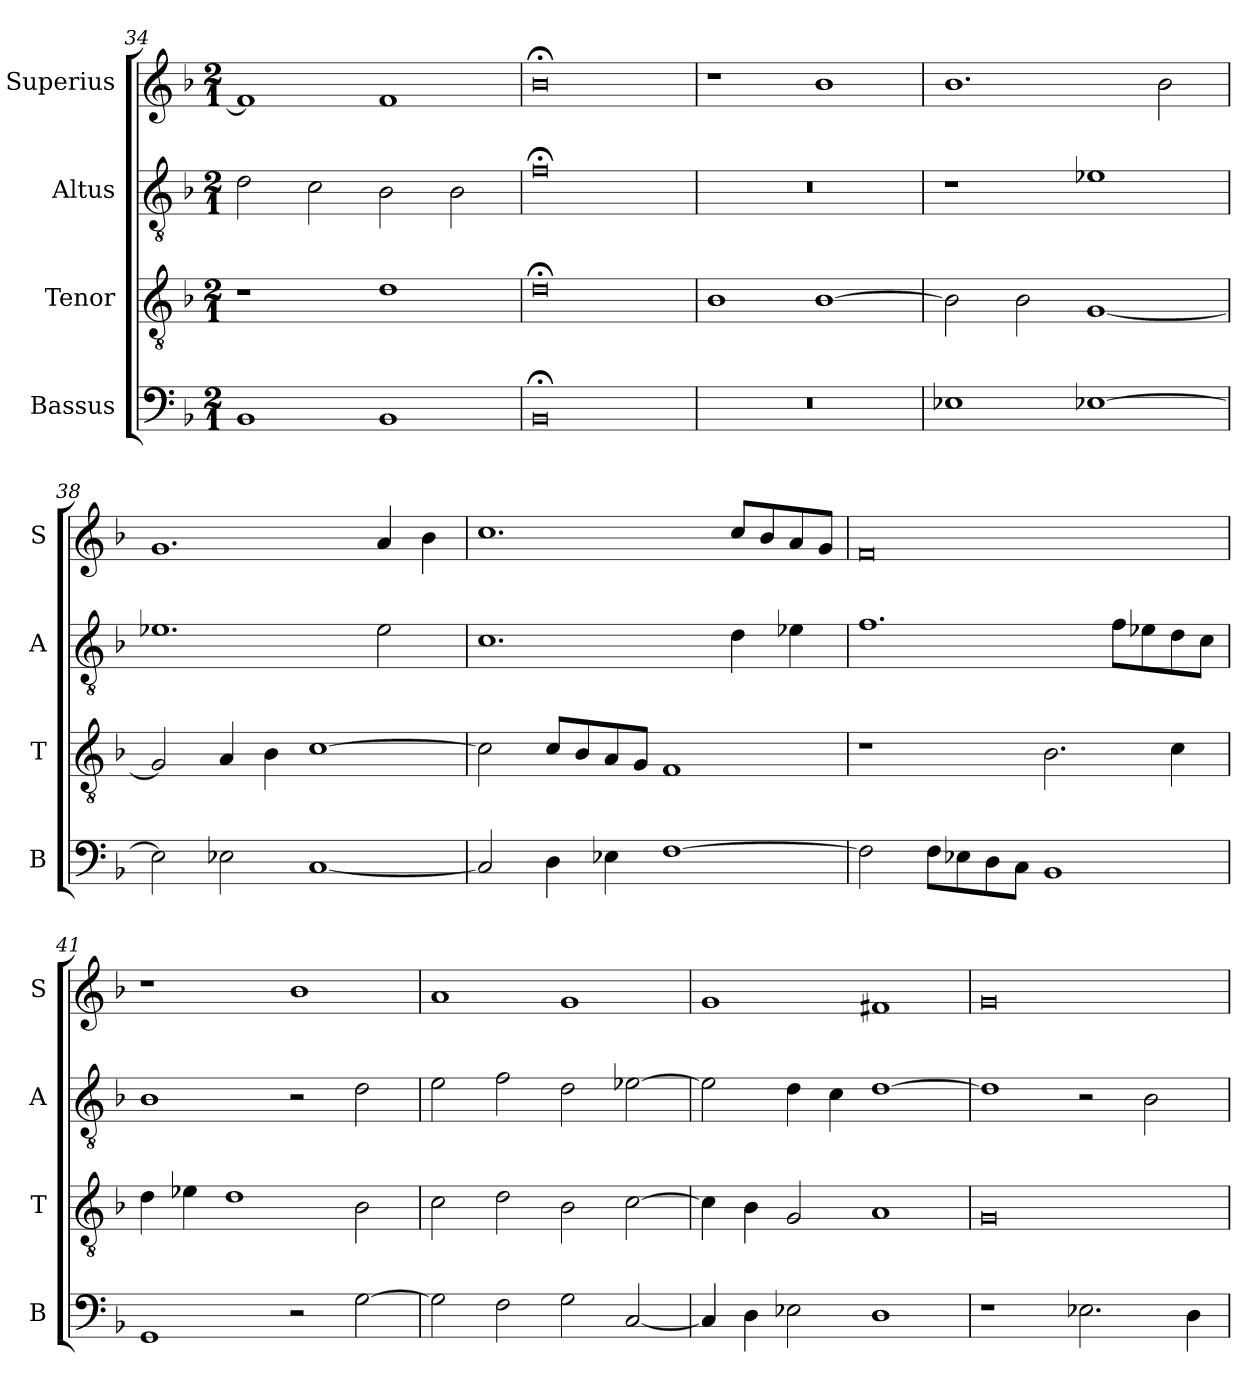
**kern	**kern	**kern	**kern
*part4	*part3	*part2	*part1
*staff4	*staff3	*staff2	*staff1
*I"Bassus	*I"Tenor	*I"Altus	*I"Superius
*I'B	*I'T	*I'A	*I'S
*clefF4	*clefGv2	*clefGv2	*clefG2
*k[b-]	*k[b-]	*k[b-]	*k[b-]
*M2/1	*M2/1	*M2/1	*M2/1
=34	=34	=34	=34
1BB-	1r	2d\	1f]
.	.	2c\	.
1BB-	1d	2B-\	1f
.	.	2B-\	.
=35	=35	=35	=35
0BB-;<	0d;<	0f;<	0b-;<
=36	=36	=36	=36
0r	1B-	0r	1r
.	[1B-	.	1b-
=37	=37	=37	=37
1E-X	2B-\]	1r	1.b-
.	2B-\	.	.
[1E-X	[1G	1e-X	.
.	.	.	2b-\
=38	=38	=38	=38
2E-\]	2G/]	1.e-X	1.g
2E-X\	4A/	.	.
.	4B-\	.	.
[1C	[1c	.	.
.	.	2e-\	4a/
.	.	.	4b-\
=39	=39	=39	=39
2C/]	2c\]	1.c	1.cc
4D\	8c/L	.	.
.	8B-/	.	.
4E-X\	8A/	.	.
.	8G/J	.	.
[1F	1F	.	.
.	.	4d\	8cc/L
.	.	.	8b-/
.	.	4e-X\	8a/
.	.	.	8g/J
=40	=40	=40	=40
2F\]	1r	1.f	0f
8F\L	.	.	.
8E-X\	.	.	.
8D\	.	.	.
8C\J	.	.	.
1BB-	2.B-\	.	.
.	.	8f\L	.
.	.	8e-X\	.
.	4c\	8d\	.
.	.	8c\J	.
=41	=41	=41	=41
1GG	4d\	1B-	1r
.	4e-X\	.	.
.	1d	.	.
2r	.	2r	1b-
[2G\	2B-\	2d\	.
=42	=42	=42	=42
2G\]	2c\	2e\	1a
2F\	2d\	2f\	.
2G\	2B-\	2d\	1g
[2C/	[2c\	[2e-X\	.
=43	=43	=43	=43
4C/]	4c\]	2e-\]	1g
4D\	4B-\	.	.
2E-X\	2G/	4d\	.
.	.	4c\	.
1D	1A	[1d	1f#X
=44	=44	=44	=44
1r	0G	1d]	0g
2.E-X\	.	2r	.
.	.	2B-\	.
4D\	.	.	.
=	=	=	=
*-	*-	*-	*-
